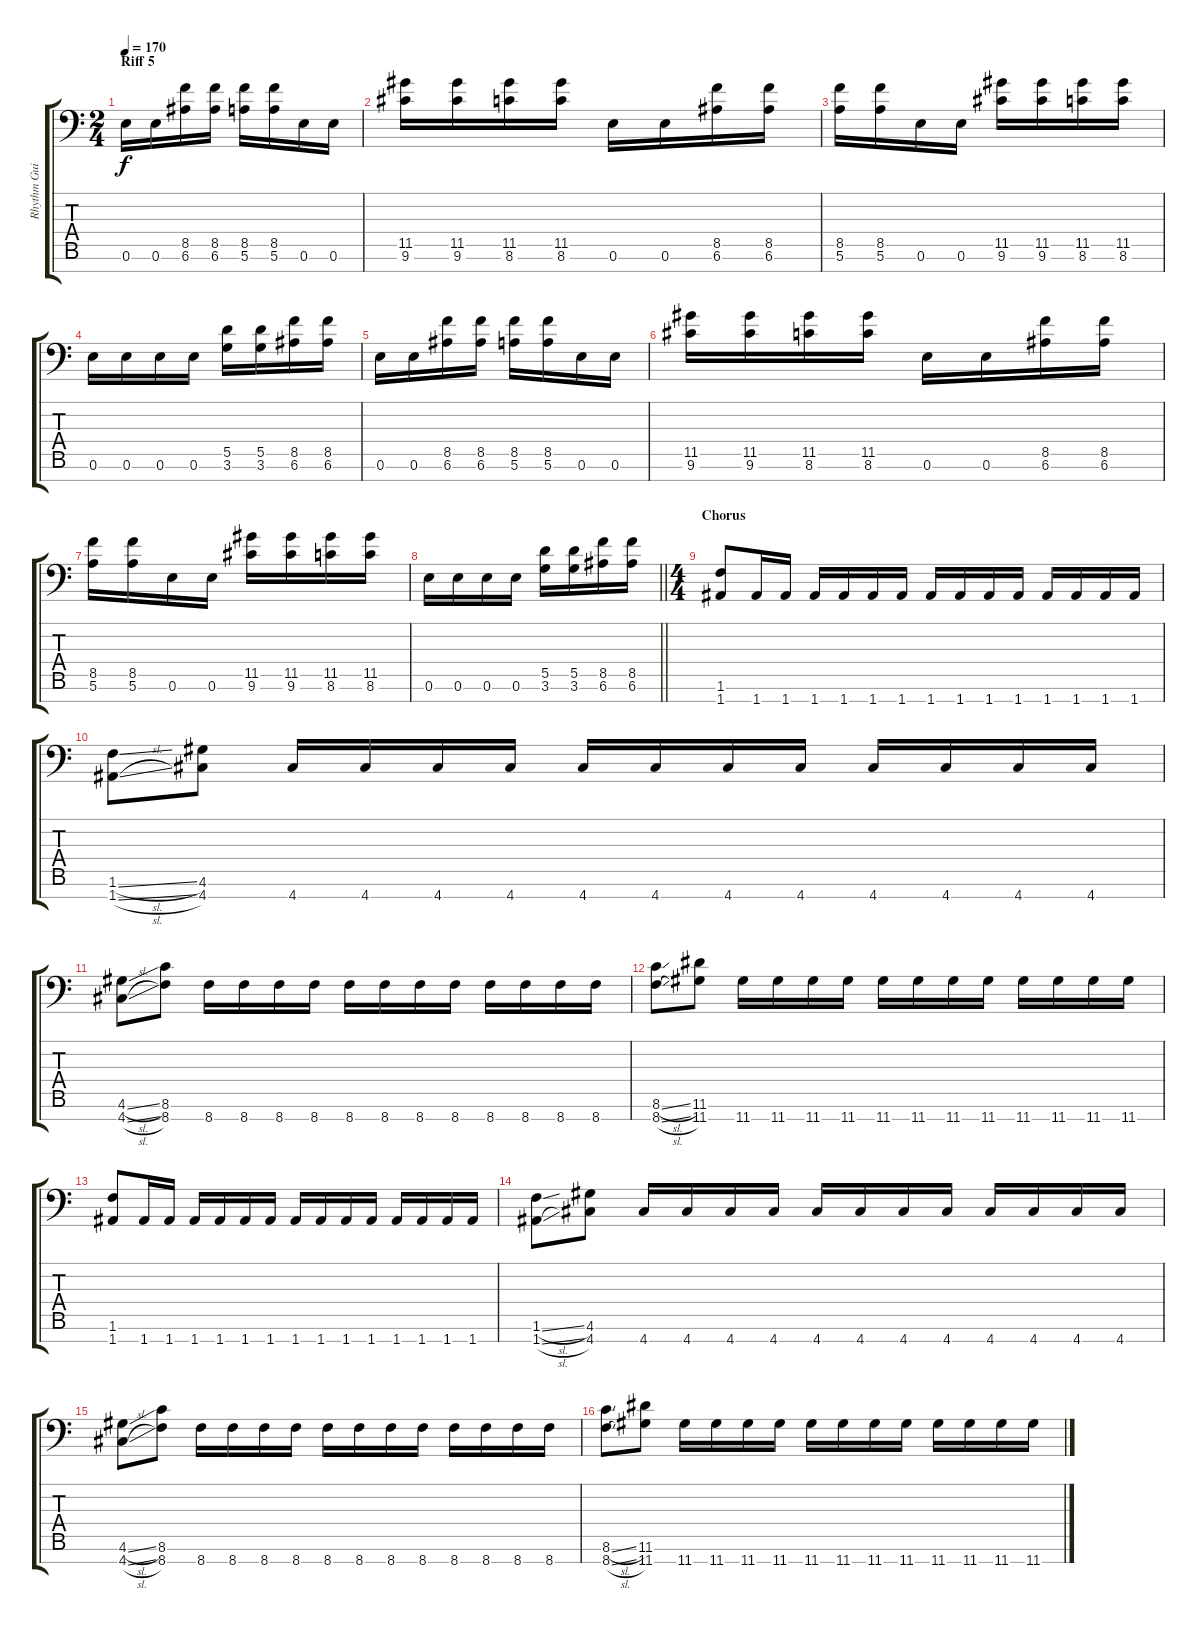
\track ("Rhythm Guitar 1" "Rhythm Gui") {instrument distortionguitar}
\staff {score tabs}
\tuning (E4 B3 G3 D3 A2 E2 A1) {hide}
\ts (2 4)
\section ("" "Riff 5")
\tempo 170
\clef f4
\ks c
0.6.16{dy f} 0.6.16 (8.5 6.6).16 (8.5 6.6).16 (8.5 5.6).16 (8.5 5.6).16 0.6.16 0.6.16 |
(11.5 9.6).16 (11.5 9.6).16 (11.5 8.6).16 (11.5 8.6).16 0.6.16 0.6.16 (8.5 6.6).16 (8.5 6.6).16 |
(8.5 5.6).16 (8.5 5.6).16 0.6.16 0.6.16 (11.5 9.6).16 (11.5 9.6).16 (11.5 8.6).16 (11.5 8.6).16 |
0.6.16 0.6.16 0.6.16 0.6.16 (5.5 3.6).16 (5.5 3.6).16 (8.5 6.6).16 (8.5 6.6).16 |
0.6.16 0.6.16 (8.5 6.6).16 (8.5 6.6).16 (8.5 5.6).16 (8.5 5.6).16 0.6.16 0.6.16 |
(11.5 9.6).16 (11.5 9.6).16 (11.5 8.6).16 (11.5 8.6).16 0.6.16 0.6.16 (8.5 6.6).16 (8.5 6.6).16 |
(8.5 5.6).16 (8.5 5.6).16 0.6.16 0.6.16 (11.5 9.6).16 (11.5 9.6).16 (11.5 8.6).16 (11.5 8.6).16 |
\barLineRight lightlight
0.6.16 0.6.16 0.6.16 0.6.16 (5.5 3.6).16 (5.5 3.6).16 (8.5 6.6).16 (8.5 6.6).16 |
\ts (4 4)
\section ("" "Chorus")
(1.6 1.7).8 1.7.16 1.7.16 1.7.16 1.7.16 1.7.16 1.7.16 1.7.16 1.7.16 1.7.16 1.7.16 1.7.16 1.7.16 1.7.16 1.7.16 |
(1.6{sl} 1.7{sl}).8 (4.6 4.7).8 4.7.16 4.7.16 4.7.16 4.7.16 4.7.16 4.7.16 4.7.16 4.7.16 4.7.16 4.7.16 4.7.16 4.7.16 |
(4.6{sl} 4.7{sl}).8 (8.6 8.7).8 8.7.16 8.7.16 8.7.16 8.7.16 8.7.16 8.7.16 8.7.16 8.7.16 8.7.16 8.7.16 8.7.16 8.7.16 |
(8.6{sl} 8.7{sl}).8 (11.6 11.7).8 11.7.16 11.7.16 11.7.16 11.7.16 11.7.16 11.7.16 11.7.16 11.7.16 11.7.16 11.7.16 11.7.16 11.7.16 |
(1.6 1.7).8 1.7.16 1.7.16 1.7.16 1.7.16 1.7.16 1.7.16 1.7.16 1.7.16 1.7.16 1.7.16 1.7.16 1.7.16 1.7.16 1.7.16 |
(1.6{sl} 1.7{sl}).8 (4.6 4.7).8 4.7.16 4.7.16 4.7.16 4.7.16 4.7.16 4.7.16 4.7.16 4.7.16 4.7.16 4.7.16 4.7.16 4.7.16 |
(4.6{sl} 4.7{sl}).8 (8.6 8.7).8 8.7.16 8.7.16 8.7.16 8.7.16 8.7.16 8.7.16 8.7.16 8.7.16 8.7.16 8.7.16 8.7.16 8.7.16 |
(8.6{sl} 8.7{sl}).8 (11.6 11.7).8 11.7.16 11.7.16 11.7.16 11.7.16 11.7.16 11.7.16 11.7.16 11.7.16 11.7.16 11.7.16 11.7.16 11.7.16
